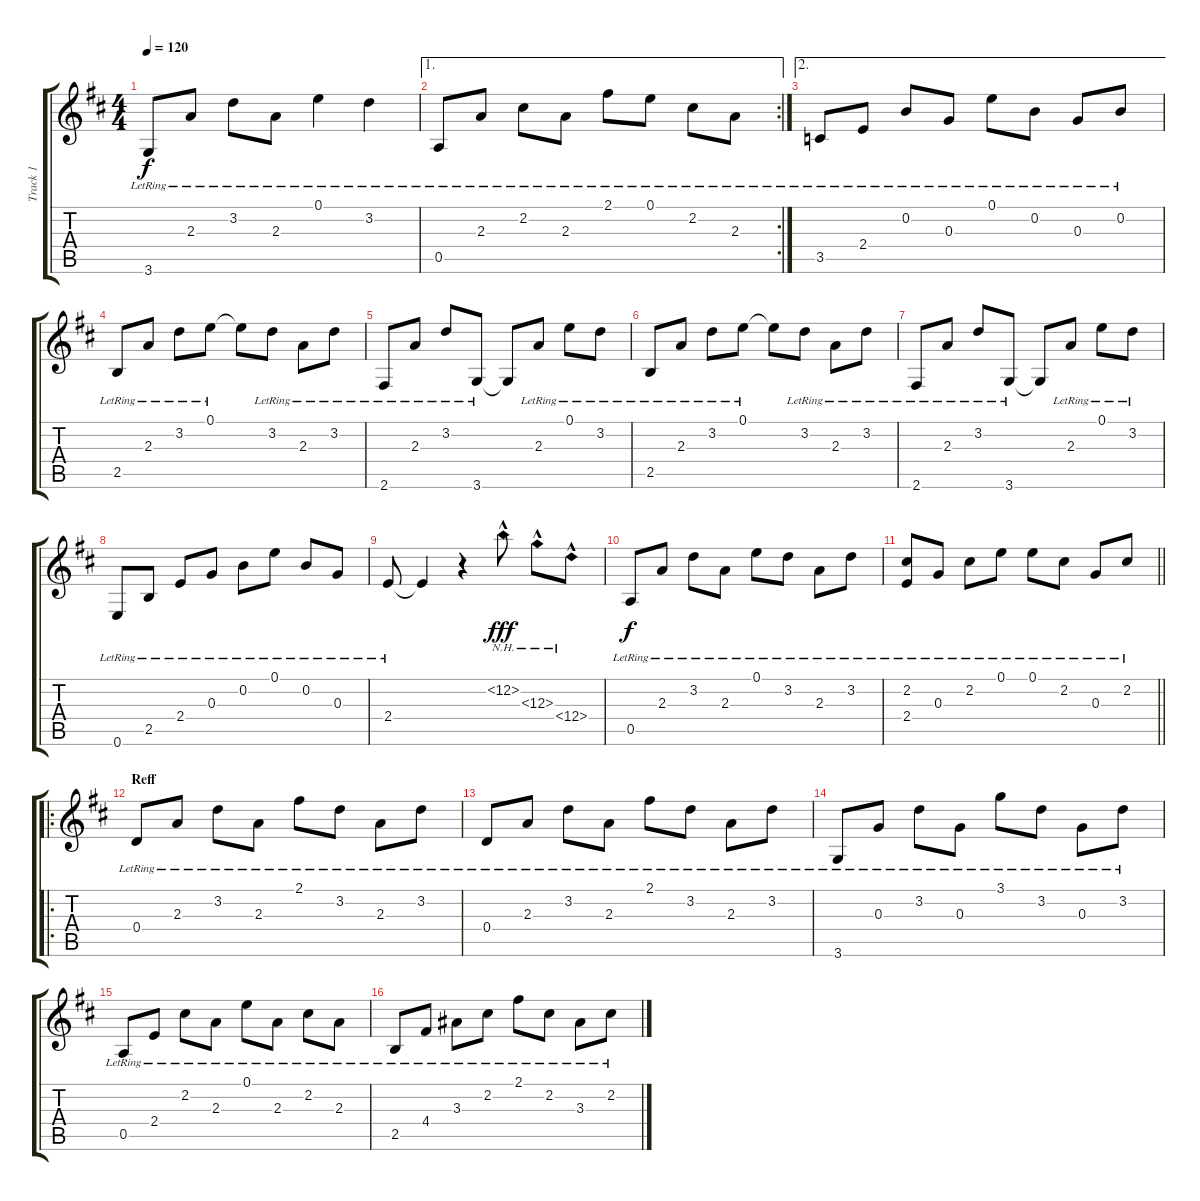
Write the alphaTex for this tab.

\track ("Track 1" "Track 1") {instrument acousticguitarsteel}
\staff {score tabs}
\tuning (E4 B3 G3 D3 A2 E2) {hide}
\ts (4 4)
\tempo 120
\clef g2
\ks d
3.6{lr}.8{dy f} 2.3{lr}.8 3.2{lr}.8 2.3{lr}.8 0.1{lr}.4 3.2{lr}.4 |
\ae 1
\rc 2
0.5{lr}.8 2.3{lr}.8 2.2{lr}.8 2.3{lr}.8 2.1{lr}.8 0.1{lr}.8 2.2{lr}.8 2.3{lr}.8 |
\ae 2
3.5{lr}.8 2.4{lr}.8 0.2{lr}.8 0.3{lr}.8 0.1{lr}.8 0.2{lr}.8 0.3{lr}.8 0.2{lr}.8 |
2.5{lr}.8 2.3{lr}.8 3.2{lr}.8 0.1{lr}.8 0.1{t}.8 3.2{lr}.8 2.3{lr}.8 3.2{lr}.8 |
2.6{lr}.8 2.3{lr}.8 3.2{lr}.8 3.6{lr}.8 3.6{t}.8 2.3{lr}.8 0.1{lr}.8 3.2{lr}.8 |
2.5{lr}.8 2.3{lr}.8 3.2{lr}.8 0.1{lr}.8 0.1{t}.8 3.2{lr}.8 2.3{lr}.8 3.2{lr}.8 |
2.6{lr}.8 2.3{lr}.8 3.2{lr}.8 3.6{lr}.8 3.6{t}.8 2.3{lr}.8 0.1{lr}.8 3.2{lr}.8 |
0.6{lr}.8 2.5{lr}.8 2.4{lr}.8 0.3{lr}.8 0.2{lr}.8 0.1{lr}.8 0.2{lr}.8 0.3{lr}.8 |
2.4{lr}.8 2.4{t}.4 r.4 12.2{nh hac}.8{dy fff} 12.3{nh hac}.8 12.4{nh hac}.8 |
0.5{lr}.8{dy f} 2.3{lr}.8 3.2{lr}.8 2.3{lr}.8 0.1{lr}.8 3.2{lr}.8 2.3{lr}.8 3.2{lr}.8 |
\barLineRight lightlight
(2.2{lr} 2.4{lr}).8 0.3{lr}.8 2.2{lr}.8 0.1{lr}.8 0.1{lr}.8 2.2{lr}.8 0.3{lr}.8 2.2{lr}.8 |
\ro
\section ("" "Reff ")
0.4{lr}.8 2.3{lr}.8 3.2{lr}.8 2.3{lr}.8 2.1{lr}.8 3.2{lr}.8 2.3{lr}.8 3.2{lr}.8 |
0.4{lr}.8 2.3{lr}.8 3.2{lr}.8 2.3{lr}.8 2.1{lr}.8 3.2{lr}.8 2.3{lr}.8 3.2{lr}.8 |
3.6{lr}.8 0.3{lr}.8 3.2{lr}.8 0.3{lr}.8 3.1{lr}.8 3.2{lr}.8 0.3{lr}.8 3.2{lr}.8 |
0.5{lr}.8 2.4{lr}.8 2.2{lr}.8 2.3{lr}.8 0.1{lr}.8 2.3{lr}.8 2.2{lr}.8 2.3{lr}.8 |
2.5{lr}.8 4.4{lr}.8 3.3{lr}.8 2.2{lr}.8 2.1{lr}.8 2.2{lr}.8 3.3{lr}.8 2.2{lr}.8
